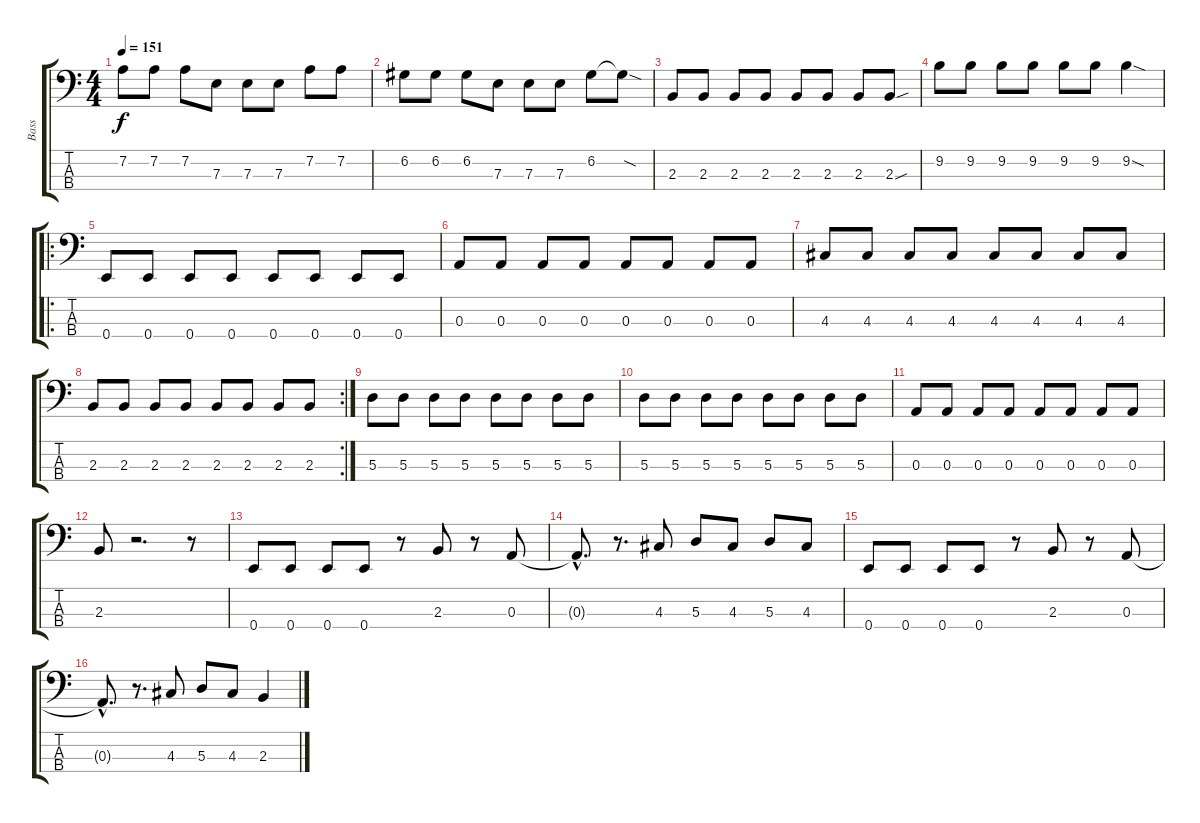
\track ("Bass" "Bass") {instrument electricbasspick}
\staff {score tabs}
\tuning (G2 D2 A1 E1) {hide}
\ts (4 4)
\tempo 151
\clef f4
\ks c
7.2.8{dy f} 7.2.8 7.2.8 7.3.8 7.3.8 7.3.8 7.2.8 7.2.8 |
6.2.8 6.2.8 6.2.8 7.3.8 7.3.8 7.3.8 6.2.8 6.2{sod t}.8 |
2.3.8 2.3.8 2.3.8 2.3.8 2.3.8 2.3.8 2.3.8 2.3{sou}.8 |
9.2.8 9.2.8 9.2.8 9.2.8 9.2.8 9.2.8 9.2{sod}.4 |
\ro
0.4.8 0.4.8 0.4.8 0.4.8 0.4.8 0.4.8 0.4.8 0.4.8 |
0.3.8 0.3.8 0.3.8 0.3.8 0.3.8 0.3.8 0.3.8 0.3.8 |
4.3.8 4.3.8 4.3.8 4.3.8 4.3.8 4.3.8 4.3.8 4.3.8 |
\rc 2
2.3.8 2.3.8 2.3.8 2.3.8 2.3.8 2.3.8 2.3.8 2.3.8 |
5.3.8 5.3.8 5.3.8 5.3.8 5.3.8 5.3.8 5.3.8 5.3.8 |
5.3.8 5.3.8 5.3.8 5.3.8 5.3.8 5.3.8 5.3.8 5.3.8 |
0.3.8 0.3.8 0.3.8 0.3.8 0.3.8 0.3.8 0.3.8 0.3.8 |
2.3.8 r.2{d} r.8 |
0.4.8 0.4.8 0.4.8 0.4.8 r.8 2.3.8 r.8 0.3.8 |
0.3{hac t}.8{d} r.8{d} 4.3.8 5.3.8 4.3.8 5.3.8 4.3.8 |
0.4.8 0.4.8 0.4.8 0.4.8 r.8 2.3.8 r.8 0.3.8 |
0.3{hac t}.8{d} r.8{d} 4.3.8 5.3.8 4.3.8 2.3.4
